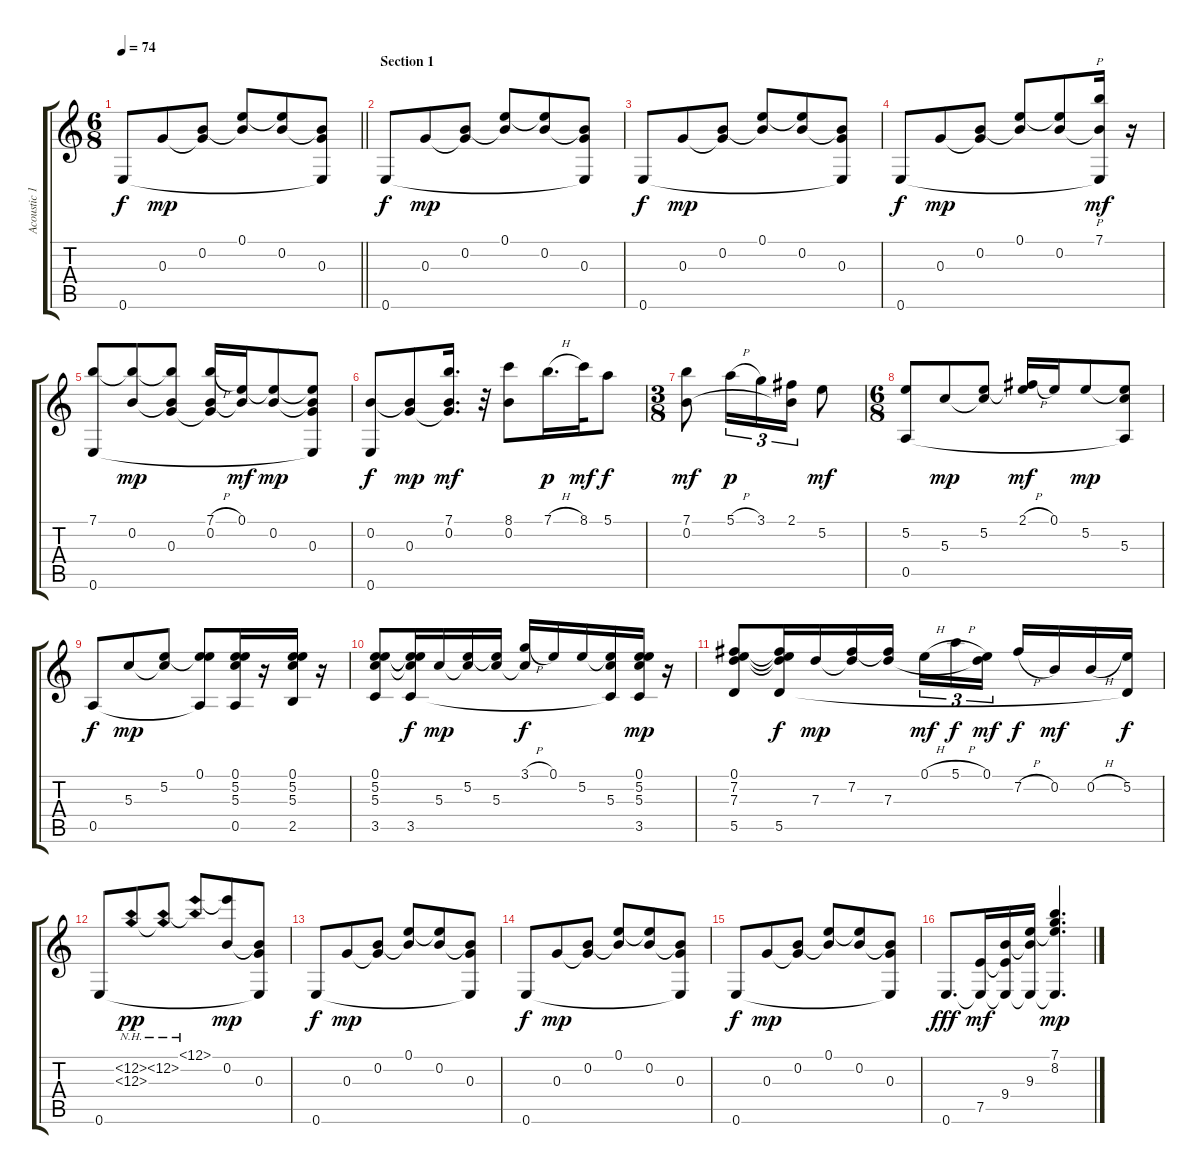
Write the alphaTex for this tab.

\track ("Acoustic 1" "Acoustic 1") {instrument acousticguitarnylon}
\staff {score tabs}
\tuning (E4 B3 G3 D3 A2 E2) {hide}
\ts (6 8)
\tempo 74
\clef g2
\barLineRight lightlight
\ks c
0.6.8{dy f instrument acousticguitarnylon} 0.3.8{dy mp} (0.2 0.3{t}).8 (0.1 0.2{t}).8 (0.1{t} 0.2).8 (0.2{t} 0.3 0.6{t}).8 |
\section ("" "Section 1")
0.6.8{dy f} 0.3.8{dy mp} (0.2 0.3{t}).8 (0.1 0.2{t}).8 (0.1{t} 0.2).8 (0.2{t} 0.3 0.6{t}).8 |
0.6.8{dy f} 0.3.8{dy mp} (0.2 0.3{t}).8 (0.1 0.2{t}).8 (0.1{t} 0.2).8 (0.2{t} 0.3 0.6{t}).8 |
0.6.8{dy f} 0.3.8{dy mp} (0.2 0.3{t}).8 (0.1 0.2{t}).8 (0.1{t} 0.2).8 (7.1 0.2{t} 0.6{t}).16{p dy mf} r.16 |
(7.1 0.6).8 (7.1{t} 0.2).8{dy mp} (7.1{t} 0.2{t} 0.3).8 (7.1{h} 0.2 0.3{t}).16 (0.1 0.2{t}).16{dy mf} (0.1{t} 0.2).8{dy mp} (0.1{t} 0.2{t} 0.3 0.6{t}).8 |
(0.2 0.6).8{dy f} (0.2{t} 0.3).8{dy mp} (7.1 0.2 0.3{t}).16{d dy mf} r.32 (8.1 0.2).8 7.1{h}.16{d dy p} 8.1.32{dy mf} 5.1.8{dy f} |
\ts (3 8)
(7.1 0.2).8{dy mf} 5.1{h}.16{tu (3 2) dy p} 3.1.16{tu (3 2)} (2.1 0.2{t}).16{tu (3 2)} 5.2.8{dy mf} |
\ts (6 8)
(5.2 0.5).8 5.3.8{dy mp} (5.2 5.3{t}).8 (2.1{h} 5.2{t}).16{dy mf} 0.1.16 5.2.8{dy mp} (5.2{t} 5.3 0.5{t}).8 |
0.5.8{dy f} 5.3.8{dy mp} (5.2 5.3{t}).8 (0.1 5.2{t} 0.5{t}).8 (0.1 5.2 5.3 0.5).16 r.16 (0.1 5.2 5.3 2.5).16 r.16 |
(0.1 5.2 5.3 3.5).8 (0.1{t} 5.2{t} 5.3{t} 3.5).16{dy f} 5.3.16{dy mp} (5.2 5.3{t}).16 (5.2{t} 5.3).16 (3.1{h} 5.3{t}).16{dy f} 0.1.16 5.2.16 (5.2{t} 5.3 3.5{t}).16 (0.1 5.2 5.3 3.5).16{dy mp} r.16 |
(0.1 7.2 7.3 5.5).8 (0.1{t} 7.2{t} 7.3{t} 5.5).16{dy f} 7.3.16{dy mp} (7.2 7.3{t}).16 (7.2{t} 7.3).16 0.1{h}.16{tu (3 2) dy mf} 5.1{h}.16{tu (3 2) dy f} (0.1 7.3{t}).16{tu (3 2) dy mf beam splitsecondary} 7.2{h}.16{dy f} 0.2.16{dy mf} 0.2{h}.16 (5.2 5.5{t}).16{dy f} |
0.6.8 (12.2{nh} 12.3{nh}).8{dy pp} (12.2{nh} 12.3{nh t}).8 (12.1{nh} 12.2{nh t}).8 (12.1{t} 0.2).8{dy mp} (0.2{t} 0.3 0.6{t}).8 |
0.6.8{dy f} 0.3.8{dy mp} (0.2 0.3{t}).8 (0.1 0.2{t}).8 (0.1{t} 0.2).8 (0.2{t} 0.3 0.6{t}).8 |
0.6.8{dy f} 0.3.8{dy mp} (0.2 0.3{t}).8 (0.1 0.2{t}).8 (0.1{t} 0.2).8 (0.2{t} 0.3 0.6{t}).8 |
0.6.8{dy f} 0.3.8{dy mp} (0.2 0.3{t}).8 (0.1 0.2{t}).8 (0.1{t} 0.2).8 (0.2{t} 0.3 0.6{t}).8 |
0.6.8{d dy fff} (7.5 0.6{t}).16{dy mf} (9.4 7.5{t} 0.6{t}).16 (9.3 9.4{t} 0.6{t}).16 (7.1 8.2 9.3{t} 0.6{t}).4{d dy mp}
